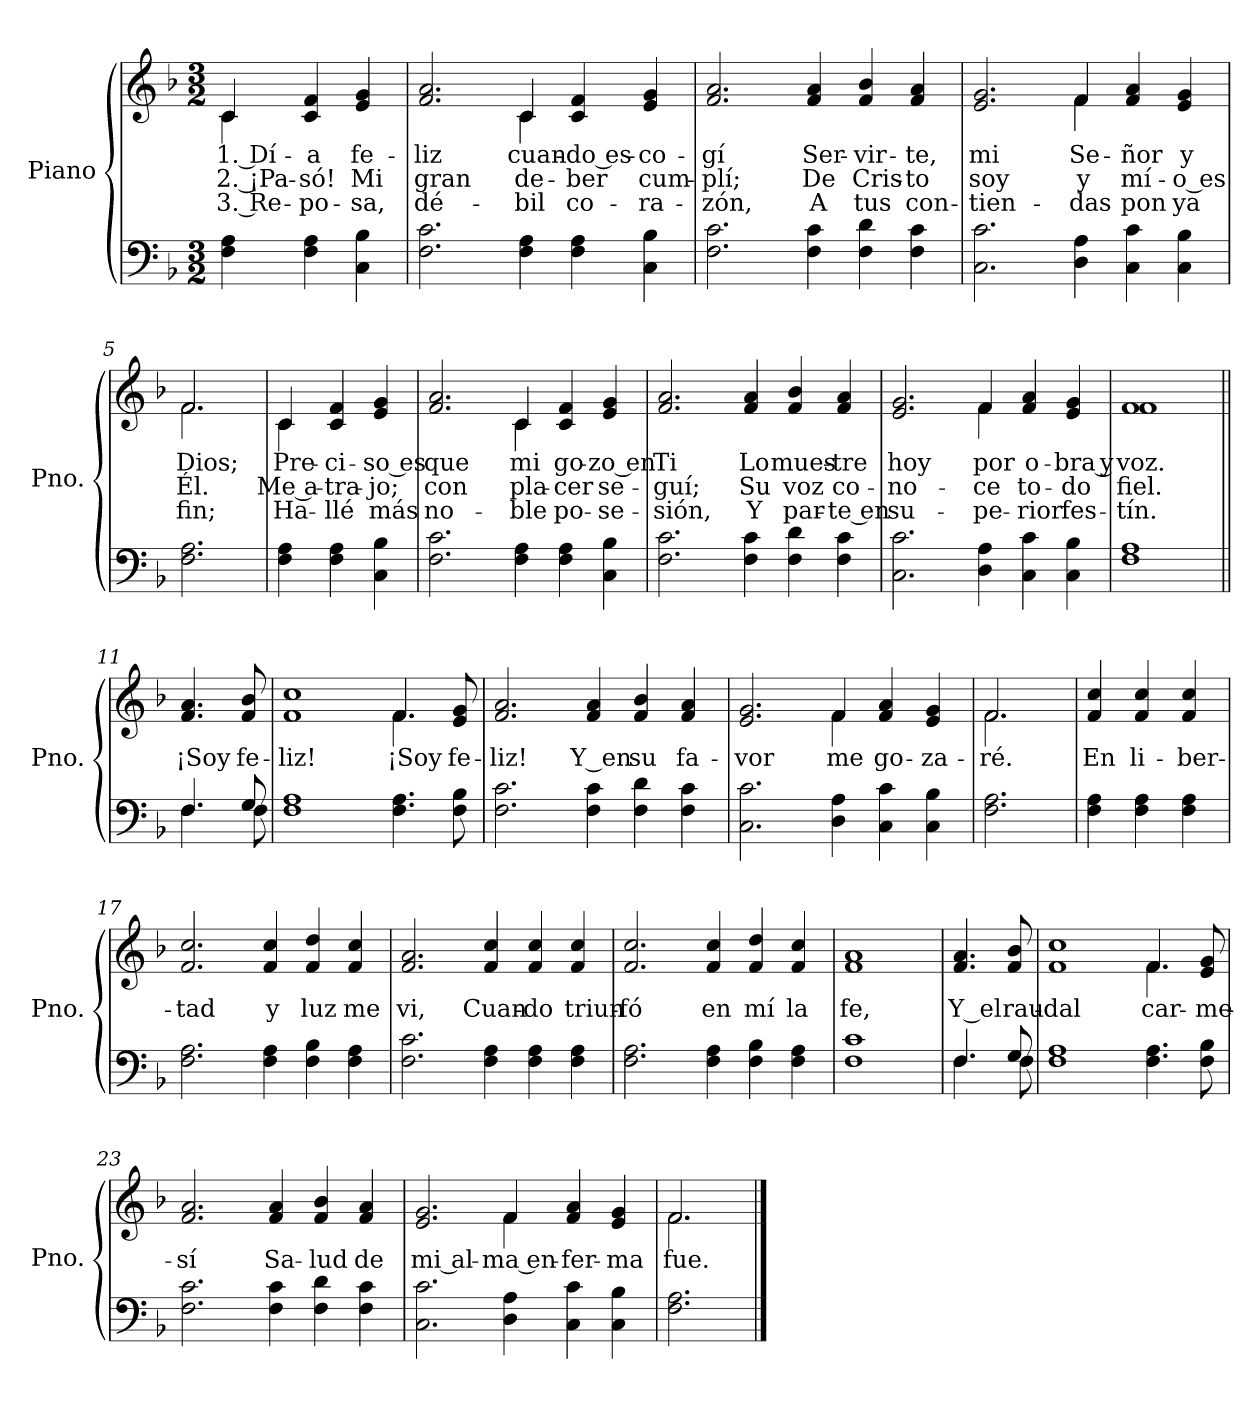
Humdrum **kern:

**kern	**kern	**text	**text	**text
*part1	*part1	*part1	*part1	*part1
*staff2	*staff1	*staff1	*staff1	*staff1
*I"Piano	*	*	*	*
*I'Pno.	*	*	*	*
*stria5	*stria5	*	*	*
*clefF4	*clefG2	*	*	*
*k[b-]	*k[b-]	*	*	*
*M3/2	*M3/2	*	*	*
=1	=1	=1	=1	=1
!	!	!LO:LY:b	!LO:LY:b	!LO:LY:b
*	*^	*	*	*
4F\ 4A\	4c/	4c\	1. Dí-	2. ¡Pa-	3. Re-
!	!	!	!LO:LY:b	!LO:LY:b	!LO:LY:b
4F\ 4A\	4c/ 4f/	2ryy	-a	-só!	-po-
!	!	!	!LO:LY:b	!LO:LY:b	!LO:LY:b
4C\ 4B-\	4e/ 4g/	.	fe-	Mi	-sa,
=2	=2	=2	=2	=2	=2
!	!	!	!LO:LY:b	!LO:LY:b	!LO:LY:b
2.F\ 2.c\	2.f/ 2.a/	2.ryy	-liz	gran	dé-
!	!	!	!LO:LY:b	!LO:LY:b	!LO:LY:b
4F\ 4A\	4c/	4c\	cuan-	de-	-bil
!	!	!	!LO:LY:b	!LO:LY:b	!LO:LY:b
4F\ 4A\	4c/ 4f/	2ryy	-do es-	-ber	co-
!	!	!	!LO:LY:b	!LO:LY:b	!LO:LY:b
4C\ 4B-\	4e/ 4g/	.	-co-	cum-	-ra-
*	*v	*v	*	*	*
=3	=3	=3	=3	=3
!	!	!LO:LY:b	!LO:LY:b	!LO:LY:b
2.F\ 2.c\	2.f/ 2.a/	-gí	-plí;	-zón,
!	!	!LO:LY:b	!LO:LY:b	!LO:LY:b
4F\ 4c\	4f/ 4a/	Ser-	De	A
!	!	!LO:LY:b	!LO:LY:b	!LO:LY:b
4F\ 4d\	4f/ 4b-/	-vir-	Cris-	tus
!	!	!LO:LY:b	!LO:LY:b	!LO:LY:b
4F\ 4c\	4f/ 4a/	-te,	-to	con-
=4	=4	=4	=4	=4
!	!	!LO:LY:b	!LO:LY:b	!LO:LY:b
*	*^	*	*	*
2.C\ 2.c\	2.e/ 2.g/	2.ryy	mi	soy	-tien-
!	!	!	!LO:LY:b	!LO:LY:b	!LO:LY:b
4D\ 4A\	4f/	4f\	Se-	y	-das
!	!	!	!LO:LY:b	!LO:LY:b	!LO:LY:b
4C\ 4c\	4f/ 4a/	2ryy	-ñor	mí-	pon
!	!	!	!LO:LY:b	!LO:LY:b	!LO:LY:b
4C\ 4B-\	4e/ 4g/	.	y	-o es	ya
=5	=5	=5	=5	=5	=5
!	!	!	!LO:LY:b	!LO:LY:b	!LO:LY:b
2.F\ 2.A\	2.f/	2.f\	Dios;	Él.	fin;
!!LO:LB:g=z	!!
=6	=6	=6	=6	=6	=6
!	!	!	!LO:LY:b	!LO:LY:b	!LO:LY:b
4F\ 4A\	4c/	4c\	Pre-	Me a-	Ha-
!	!	!	!LO:LY:b	!LO:LY:b	!LO:LY:b
4F\ 4A\	4c/ 4f/	2ryy	-ci-	-tra-	-llé
!	!	!	!LO:LY:b	!LO:LY:b	!LO:LY:b
4C\ 4B-\	4e/ 4g/	.	-so es	-jo;	más
=7	=7	=7	=7	=7	=7
!	!	!	!LO:LY:b	!LO:LY:b	!LO:LY:b
2.F\ 2.c\	2.f/ 2.a/	2.ryy	que	con	no-
!	!	!	!LO:LY:b	!LO:LY:b	!LO:LY:b
4F\ 4A\	4c/	4c\	mi	pla-	-ble
!	!	!	!LO:LY:b	!LO:LY:b	!LO:LY:b
4F\ 4A\	4c/ 4f/	2ryy	go-	-cer	po-
!	!	!	!LO:LY:b	!LO:LY:b	!LO:LY:b
4C\ 4B-\	4e/ 4g/	.	-zo en	se-	-se-
*	*v	*v	*	*	*
=8	=8	=8	=8	=8
!	!	!LO:LY:b	!LO:LY:b	!LO:LY:b
2.F\ 2.c\	2.f/ 2.a/	Ti	-guí;	-sión,
!	!	!LO:LY:b	!LO:LY:b	!LO:LY:b
4F\ 4c\	4f/ 4a/	Lo	Su	Y
!	!	!LO:LY:b	!LO:LY:b	!LO:LY:b
4F\ 4d\	4f/ 4b-/	mues-	voz	par-
!	!	!LO:LY:b	!LO:LY:b	!LO:LY:b
4F\ 4c\	4f/ 4a/	-tre	co-	-te en
=9	=9	=9	=9	=9
!	!	!LO:LY:b	!LO:LY:b	!LO:LY:b
*	*^	*	*	*
2.C\ 2.c\	2.e/ 2.g/	2.ryy	hoy	-no-	su-
!	!	!	!LO:LY:b	!LO:LY:b	!LO:LY:b
4D\ 4A\	4f/	4f\	por	-ce	-pe-
!	!	!	!LO:LY:b	!LO:LY:b	!LO:LY:b
4C\ 4c\	4f/ 4a/	2ryy	o-	to-	-rior
!	!	!	!LO:LY:b	!LO:LY:b	!LO:LY:b
4C\ 4B-\	4e/ 4g/	.	-bra y	-do	fes-
=10	=10	=10	=10	=10	=10
!	!	!	!LO:LY:b	!LO:LY:b	!LO:LY:b
1F 1A	1f	1f	voz.	fiel.	-tín.
!!LO:LB:g=z
=11||	=11||	=11||	=11||	=11||	=11||
*^	*	*	*	*	*
!	!	!LO:TX:a:t=Coro	!	!	!	!
!	!	!	!	!LO:LY:b	!	!
*	*	*v	*v	*	*	*
4.F/	4.F\	4.f/ 4.a/	¡Soy	.	.
!	!	!	!LO:LY:b	!	!
8G/	8F\	8f/ 8b-/	fe-	.	.
=12	=12	=12	=12	=12	=12
!	!	!	!LO:LY:b	!	!
*v	*v	*^	*	*	*
1F 1A	1f 1cc	1ryy	-liz!	.	.
!	!	!	!LO:LY:b	!	!
4.F\ 4.A\	4.f/	4.f\	¡Soy	.	.
!	!	!	!LO:LY:b	!	!
8F\ 8B-\	8e/ 8g/	8ryy	fe-	.	.
=13	=13	=13	=13	=13	=13
!	!	!	!LO:LY:b	!	!
*	*v	*v	*	*	*
2.F\ 2.c\	2.f/ 2.a/	-liz!	.	.
!	!	!LO:LY:b	!	!
4F\ 4c\	4f/ 4a/	Y en	.	.
!	!	!LO:LY:b	!	!
4F\ 4d\	4f/ 4b-/	su	.	.
!	!	!LO:LY:b	!	!
4F\ 4c\	4f/ 4a/	fa-	.	.
=14	=14	=14	=14	=14
!	!	!LO:LY:b	!	!
*	*^	*	*	*
2.C\ 2.c\	2.e/ 2.g/	2.ryy	-vor	.	.
!	!	!	!LO:LY:b	!	!
4D\ 4A\	4f/	4f\	me	.	.
!	!	!	!LO:LY:b	!	!
4C\ 4c\	4f/ 4a/	2ryy	go-	.	.
!	!	!	!LO:LY:b	!	!
4C\ 4B-\	4e/ 4g/	.	-za-	.	.
=15	=15	=15	=15	=15	=15
!	!	!	!LO:LY:b	!	!
2.F\ 2.A\	2.f/	2.f\	-ré.	.	.
!!LO:LB:g=z
=16	=16	=16	=16	=16	=16
!	!	!	!LO:LY:b	!	!
*	*v	*v	*	*	*
4F\ 4A\	4f/ 4cc/	En	.	.
!	!	!LO:LY:b	!	!
4F\ 4A\	4f/ 4cc/	li-	.	.
!	!	!LO:LY:b	!	!
4F\ 4A\	4f/ 4cc/	-ber-	.	.
=17	=17	=17	=17	=17
!	!	!LO:LY:b	!	!
2.F\ 2.A\	2.f/ 2.cc/	-tad	.	.
!	!	!LO:LY:b	!	!
4F\ 4A\	4f/ 4cc/	y	.	.
!	!	!LO:LY:b	!	!
4F\ 4B-\	4f/ 4dd/	luz	.	.
!	!	!LO:LY:b	!	!
4F\ 4A\	4f/ 4cc/	me	.	.
=18	=18	=18	=18	=18
!	!	!LO:LY:b	!	!
2.F\ 2.c\	2.f/ 2.a/	vi,	.	.
!	!	!LO:LY:b	!	!
4F\ 4A\	4f/ 4cc/	Cuan-	.	.
!	!	!LO:LY:b	!	!
4F\ 4A\	4f/ 4cc/	-do	.	.
!	!	!LO:LY:b	!	!
4F\ 4A\	4f/ 4cc/	triun-	.	.
=19	=19	=19	=19	=19
!	!	!LO:LY:b	!	!
2.F\ 2.A\	2.f/ 2.cc/	-fó	.	.
!	!	!LO:LY:b	!	!
4F\ 4A\	4f/ 4cc/	en	.	.
!	!	!LO:LY:b	!	!
4F\ 4B-\	4f/ 4dd/	mí	.	.
!	!	!LO:LY:b	!	!
4F\ 4A\	4f/ 4cc/	la	.	.
=20	=20	=20	=20	=20
!	!	!LO:LY:b	!	!
1F 1c	1f 1a	fe,	.	.
!!LO:LB:g=z
=21	=21	=21	=21	=21
*^	*	*	*	*
!	!	!	!LO:LY:b	!	!
4.F/	4.F\	4.f/ 4.a/	Y el	.	.
!	!	!	!LO:LY:b	!	!
8G/	8F\	8f/ 8b-/	rau-	.	.
=22	=22	=22	=22	=22	=22
!	!	!	!LO:LY:b	!	!
*v	*v	*^	*	*	*
1F 1A	1f 1cc	1ryy	-dal	.	.
!	!	!	!LO:LY:b	!	!
4.F\ 4.A\	4.f/	4.f\	car-	.	.
!	!	!	!LO:LY:b	!	!
8F\ 8B-\	8e/ 8g/	8ryy	-me-	.	.
=23	=23	=23	=23	=23	=23
!	!	!	!LO:LY:b	!	!
*	*v	*v	*	*	*
2.F\ 2.c\	2.f/ 2.a/	-sí	.	.
!	!	!LO:LY:b	!	!
4F\ 4c\	4f/ 4a/	Sa-	.	.
!	!	!LO:LY:b	!	!
4F\ 4d\	4f/ 4b-/	-lud	.	.
!	!	!LO:LY:b	!	!
4F\ 4c\	4f/ 4a/	de	.	.
=24	=24	=24	=24	=24
!	!	!LO:LY:b	!	!
*	*^	*	*	*
2.C\ 2.c\	2.e/ 2.g/	2.ryy	mi al-	.	.
!	!	!	!LO:LY:b	!	!
4D\ 4A\	4f/	4f\	-ma en-	.	.
!	!	!	!LO:LY:b	!	!
4C\ 4c\	4f/ 4a/	2ryy	-fer-	.	.
!	!	!	!LO:LY:b	!	!
4C\ 4B-\	4e/ 4g/	.	-ma	.	.
=25	=25	=25	=25	=25	=25
!	!	!	!LO:LY:b	!	!
2.F\ 2.A\	2.f/	2.f\	fue.	.	.
*	*v	*v	*	*	*
==	==	==	==	==
*-	*-	*-	*-	*-
